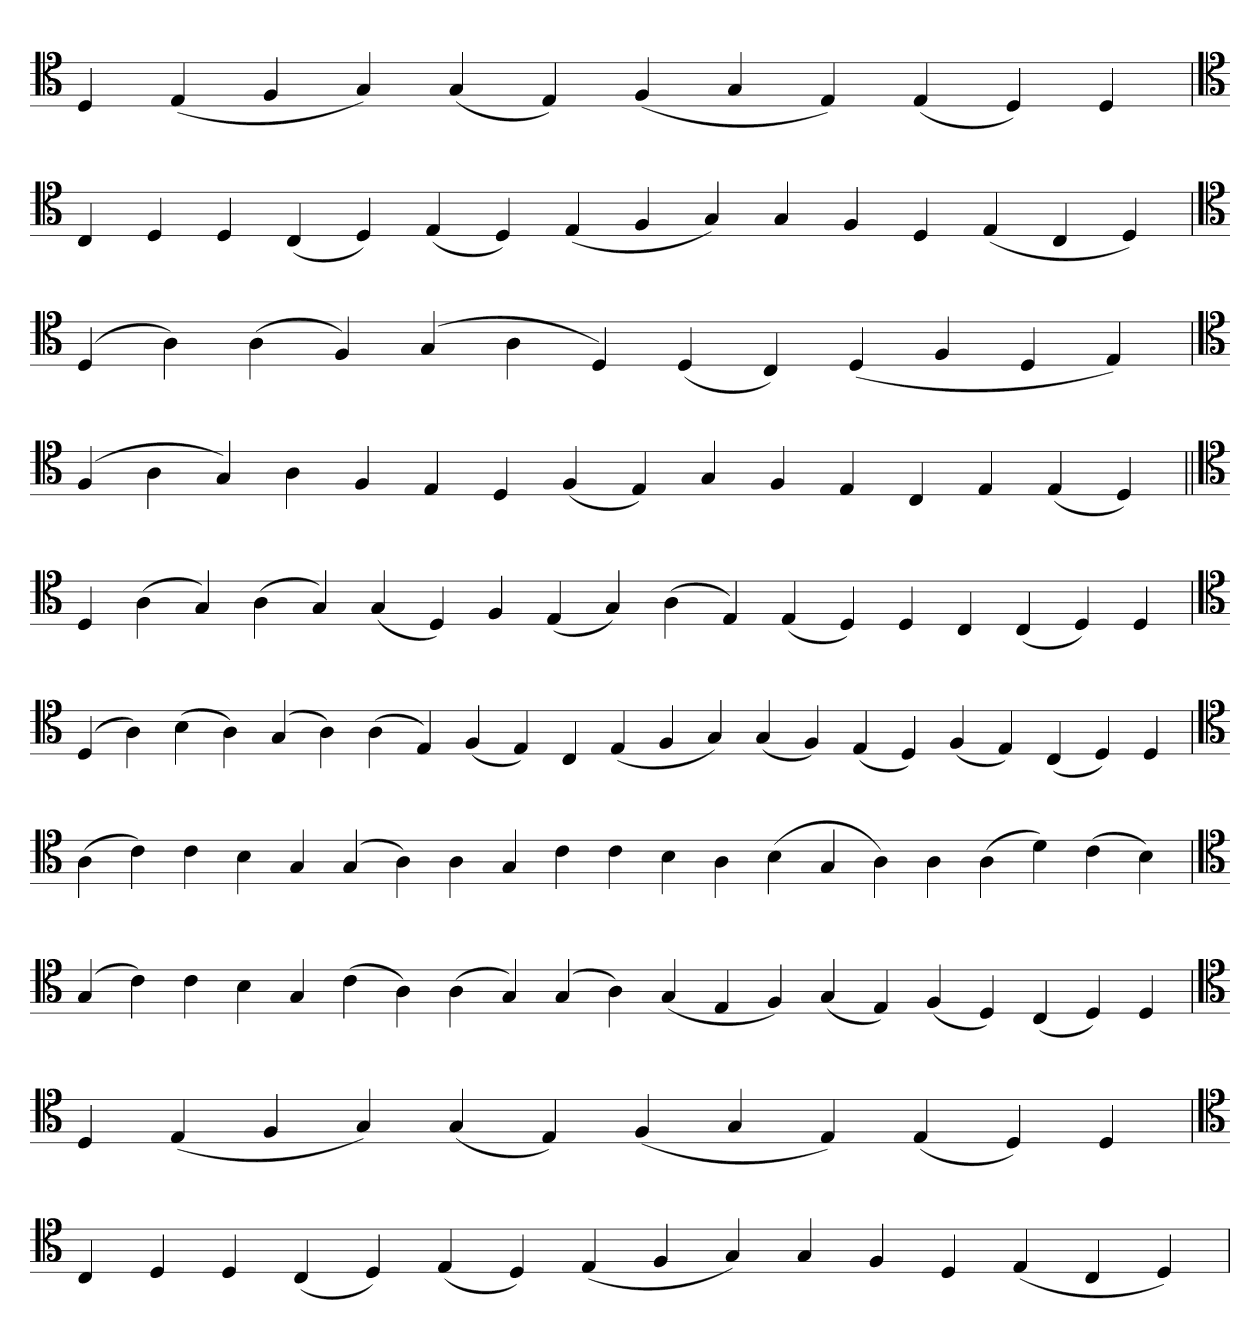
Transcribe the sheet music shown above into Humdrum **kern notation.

**kern
*part1
*staff1
*clefC4
=
4D
(4E
4F
4G)
(4G
4E)
(4F
4G
4E)
(4E
4D)
4D
=`
*clefC4
4C
4D
4D
(4C
4D)
(4E
4D)
(4E
4F
4G)
4G
4F
4D
(4E
4C
4D)
='
*clefC4
(4D
4A)
(4A
4F)
(4G
4A
4D)
(4D
4C)
(4D
4F
4D
4E)
=`
*clefC4
(4F
4A
4G)
4A
4F
4E
4D
(4F
4E)
4G
4F
4E
4C
4E
(4E
4D)
=||
*clefC4
4D
(4A
4G)
(4A
4G)
(4G
4D)
4F
(4E
4G)
(4A
4E)
(4E
4D)
4D
4C
(4C
4D)
4D
='
*clefC4
(4D
4A)
(4B
4A)
(4G
4A)
(4A
4E)
(4F
4E)
4C
(4E
4F
4G)
(4G
4F)
(4E
4D)
(4F
4E)
(4C
4D)
4D
=
*clefC4
(4A
4c)
4c
4B
4G
(4G
4A)
4A
4G
4c
4c
4B
4A
(4B
4G
4A)
4A
(4A
4d)
(4c
4B)
='
*clefC4
(4G
4c)
4c
4B
4G
(4c
4A)
(4A
4G)
(4G
4A)
(4G
4E
4F)
(4G
4E)
(4F
4D)
(4C
4D)
4D
=`
*clefC4
4D
(4E
4F
4G)
(4G
4E)
(4F
4G
4E)
(4E
4D)
4D
=`
*clefC4
4C
4D
4D
(4C
4D)
(4E
4D)
(4E
4F
4G)
4G
4F
4D
(4E
4C
4D)
='
*-
